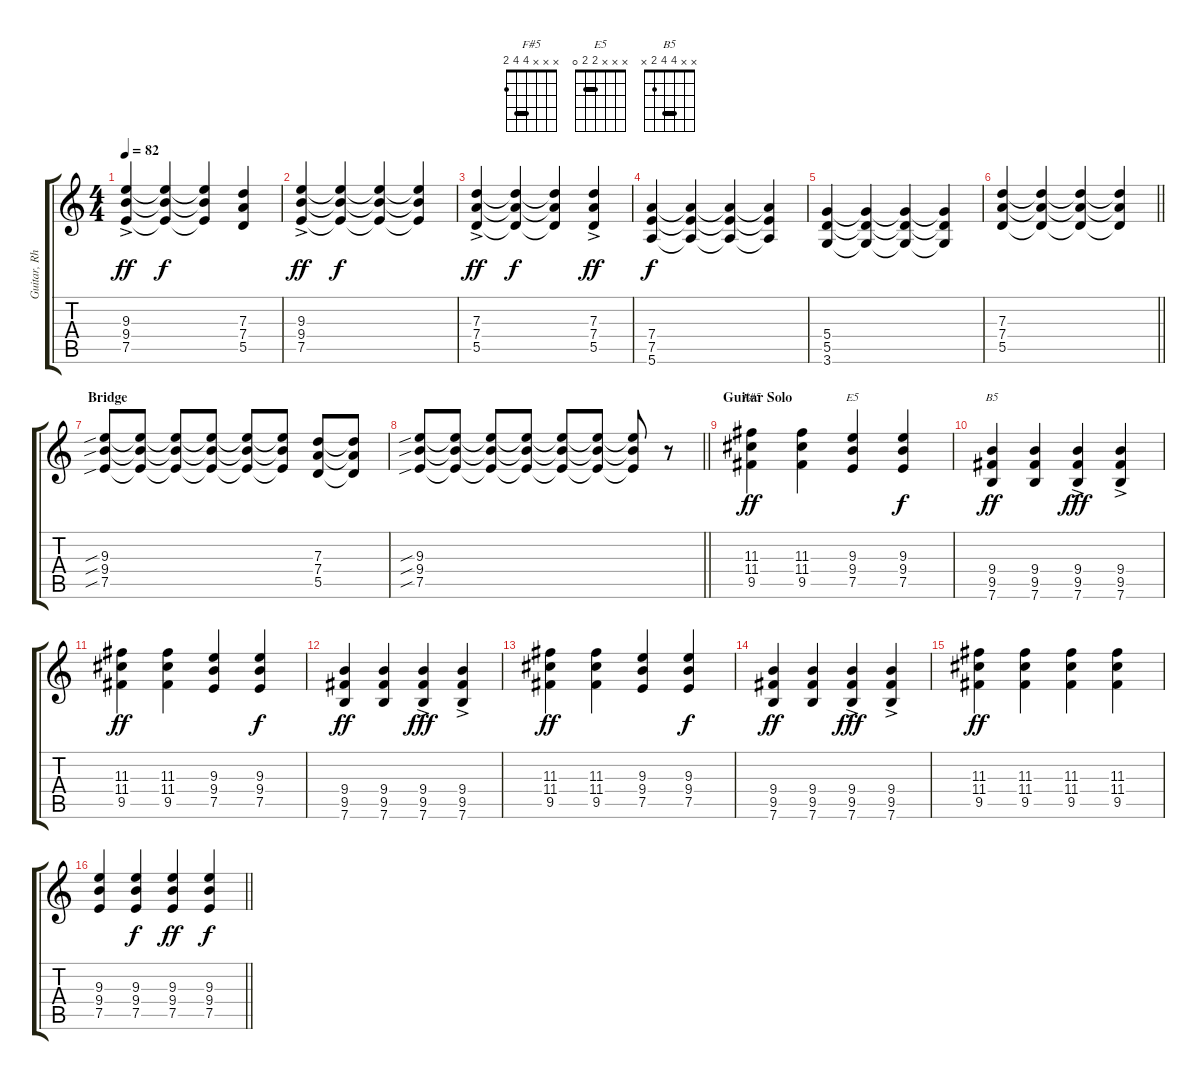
\track ("Guitar, Rhythm" "Guitar, Rh") {instrument electricguitarclean}
\staff {score tabs}
\tuning (E4 B3 G3 D3 A2 E2) {hide}
\chord ("F#5" x x x 4 4 2) {barre 4}
\chord ("E5" x x x 2 2 0) {barre 2}
\chord ("B5" x x 4 4 2 x) {barre 4}
\ts (4 4)
\tempo 82
\clef g2
\ks c
(9.3{ac} 9.4{ac} 7.5{ac}).4{dy ff} (9.3{t} 9.4{t} 7.5{t}).4{dy f} (9.3{t} 9.4{t} 7.5{t}).4 (7.3 7.4 5.5).4 |
(9.3{ac} 9.4{ac} 7.5{ac}).4{dy ff} (9.3{t} 9.4{t} 7.5{t}).4{dy f} (9.3{t} 9.4{t} 7.5{t}).4 (9.3{t} 9.4{t} 7.5{t}).4 |
(7.3{ac} 7.4{ac} 5.5{ac}).4{dy ff} (7.3{t} 7.4{t} 5.5{t}).4{dy f} (7.3{t} 7.4{t} 5.5{t}).4 (7.3{ac} 7.4{ac} 5.5{ac}).4{dy ff} |
(7.4 7.5 5.6).4{dy f} (7.4{t} 7.5{t} 5.6{t}).4 (7.4{t} 7.5{t} 5.6{t}).4 (7.4{t} 7.5{t} 5.6{t}).4 |
(5.4 5.5 3.6).4 (5.4{t} 5.5{t} 3.6{t}).4 (5.4{t} 5.5{t} 3.6{t}).4 (5.4{t} 5.5{t} 3.6{t}).4 |
\barLineRight lightlight
(7.3 7.4 5.5).4 (7.3{t} 7.4{t} 5.5{t}).4 (7.3{t} 7.4{t} 5.5{t}).4 (7.3{t} 7.4{t} 5.5{t}).4 |
\section ("" "Bridge")
(9.3{sib} 9.4{sib} 7.5{sib}).8 (9.3{t} 9.4{t} 7.5{t}).8 (9.3{t} 9.4{t} 7.5{t}).8 (9.3{t} 9.4{t} 7.5{t}).8 (9.3{t} 9.4{t} 7.5{t}).8 (9.3{t} 9.4{t} 7.5{t}).8 (7.3 7.4 5.5).8 (7.3{t} 7.4{t} 5.5{t}).8 |
\barLineRight lightlight
(9.3{sib} 9.4{sib} 7.5{sib}).8 (9.3{t} 9.4{t} 7.5{t}).8 (9.3{t} 9.4{t} 7.5{t}).8 (9.3{t} 9.4{t} 7.5{t}).8 (9.3{t} 9.4{t} 7.5{t}).8 (9.3{t} 9.4{t} 7.5{t}).8 (9.3{t} 9.4{t} 7.5{t}).8 r.8 |
\section ("" "Guitar Solo")
(11.3 11.4 9.5).4{ch "F#5" dy ff} (11.3 11.4 9.5).4 (9.3 9.4 7.5).4{ch "E5"} (9.3 9.4 7.5).4{dy f} |
(9.4 9.5 7.6).4{ch "B5" dy ff} (9.4 9.5 7.6).4 (9.4{ac} 9.5{ac} 7.6).4{dy fff} (9.4{ac} 9.5{ac} 7.6).4 |
(11.3 11.4 9.5).4{dy ff} (11.3 11.4 9.5).4 (9.3 9.4 7.5).4 (9.3 9.4 7.5).4{dy f} |
(9.4 9.5 7.6).4{dy ff} (9.4 9.5 7.6).4 (9.4{ac} 9.5{ac} 7.6).4{dy fff} (9.4{ac} 9.5{ac} 7.6).4 |
(11.3 11.4 9.5).4{dy ff} (11.3 11.4 9.5).4 (9.3 9.4 7.5).4 (9.3 9.4 7.5).4{dy f} |
(9.4 9.5 7.6).4{dy ff} (9.4 9.5 7.6).4 (9.4{ac} 9.5{ac} 7.6).4{dy fff} (9.4{ac} 9.5{ac} 7.6).4 |
(11.3 11.4 9.5).4{dy ff} (11.3 11.4 9.5).4 (11.3 11.4 9.5).4 (11.3 11.4 9.5).4 |
\barLineRight lightlight
(9.3 9.4 7.5).4 (9.3 9.4 7.5).4{dy f} (9.3 9.4 7.5).4{dy ff} (9.3 9.4 7.5).4{dy f}
